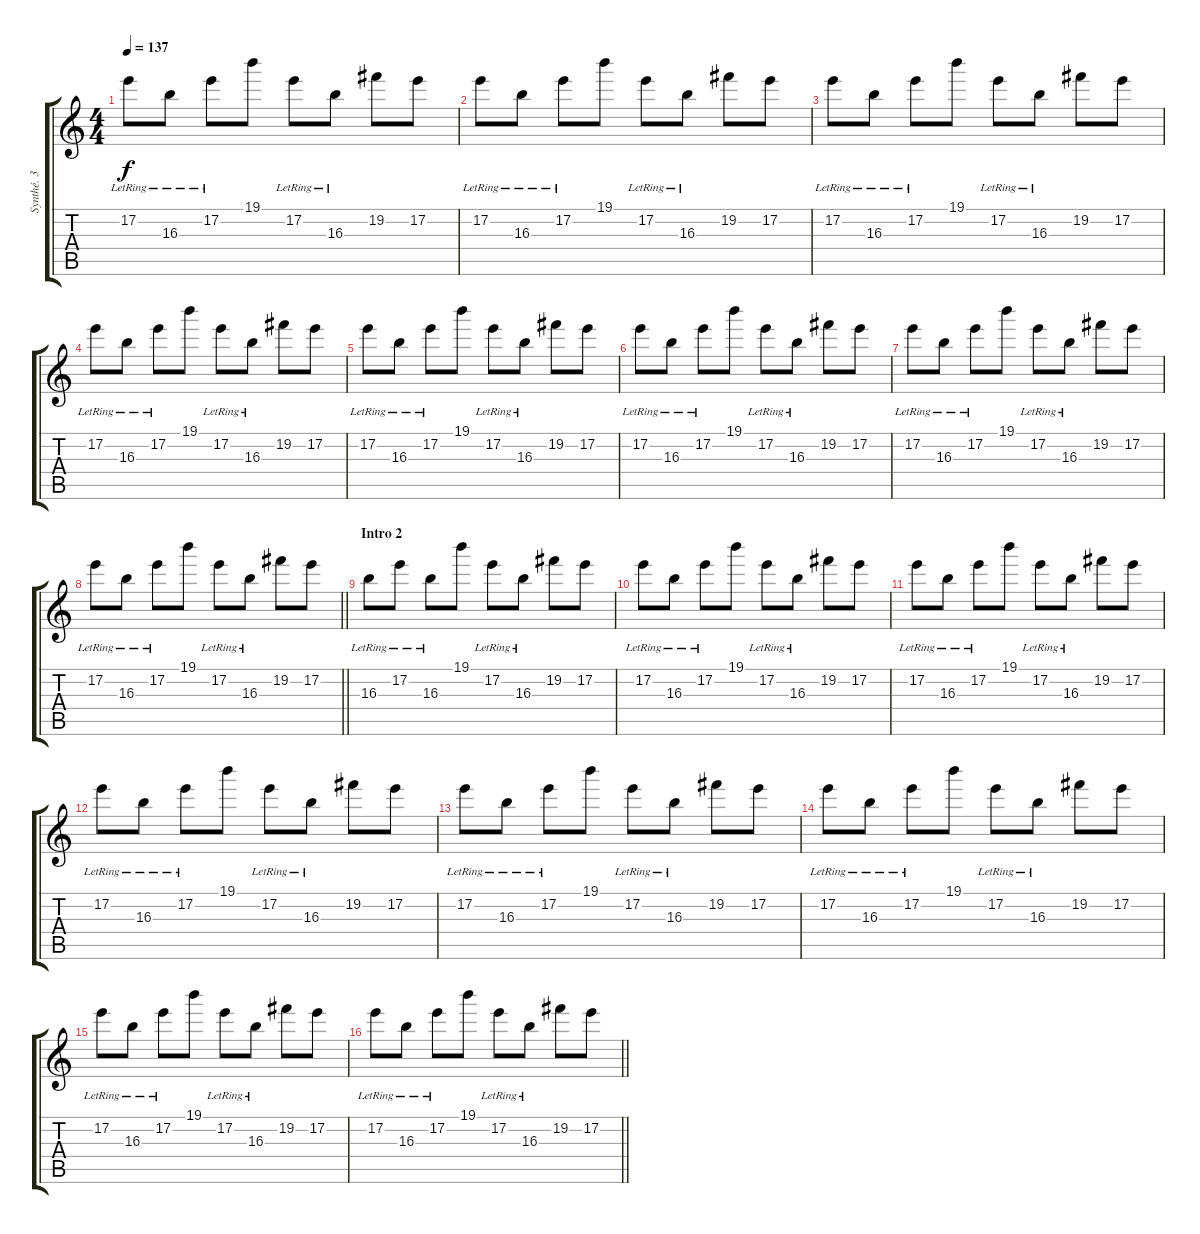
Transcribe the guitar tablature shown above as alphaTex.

\track ("Synthé. 3" "Synthé. 3") {instrument electricguitarjazz}
\staff {score tabs}
\tuning (E4 B3 G3 D3 A2 E2) {hide}
\ts (4 4)
\tempo 137
\clef g2
\ks c
17.2{lr}.8{dy f} 16.3{lr}.8 17.2{lr}.8 19.1.8 17.2{lr}.8 16.3{lr}.8 19.2.8 17.2.8 |
17.2{lr}.8 16.3{lr}.8 17.2{lr}.8 19.1.8 17.2{lr}.8 16.3{lr}.8 19.2.8 17.2.8 |
17.2{lr}.8 16.3{lr}.8 17.2{lr}.8 19.1.8 17.2{lr}.8 16.3{lr}.8 19.2.8 17.2.8 |
17.2{lr}.8 16.3{lr}.8 17.2{lr}.8 19.1.8 17.2{lr}.8 16.3{lr}.8 19.2.8 17.2.8 |
17.2{lr}.8 16.3{lr}.8 17.2{lr}.8 19.1.8 17.2{lr}.8 16.3{lr}.8 19.2.8 17.2.8 |
17.2{lr}.8 16.3{lr}.8 17.2{lr}.8 19.1.8 17.2{lr}.8 16.3{lr}.8 19.2.8 17.2.8 |
17.2{lr}.8 16.3{lr}.8 17.2{lr}.8 19.1.8 17.2{lr}.8 16.3{lr}.8 19.2.8 17.2.8 |
\barLineRight lightlight
17.2{lr}.8 16.3{lr}.8 17.2{lr}.8 19.1.8 17.2{lr}.8 16.3{lr}.8 19.2.8 17.2.8 |
\section ("" "Intro 2")
16.3{lr}.8 17.2{lr}.8 16.3{lr}.8 19.1.8 17.2{lr}.8 16.3{lr}.8 19.2.8 17.2.8 |
17.2{lr}.8 16.3{lr}.8 17.2{lr}.8 19.1.8 17.2{lr}.8 16.3{lr}.8 19.2.8 17.2.8 |
17.2{lr}.8 16.3{lr}.8 17.2{lr}.8 19.1.8 17.2{lr}.8 16.3{lr}.8 19.2.8 17.2.8 |
17.2{lr}.8 16.3{lr}.8 17.2{lr}.8 19.1.8 17.2{lr}.8 16.3{lr}.8 19.2.8 17.2.8 |
17.2{lr}.8 16.3{lr}.8 17.2{lr}.8 19.1.8 17.2{lr}.8 16.3{lr}.8 19.2.8 17.2.8 |
17.2{lr}.8 16.3{lr}.8 17.2{lr}.8 19.1.8 17.2{lr}.8 16.3{lr}.8 19.2.8 17.2.8 |
17.2{lr}.8 16.3{lr}.8 17.2{lr}.8 19.1.8 17.2{lr}.8 16.3{lr}.8 19.2.8 17.2.8 |
\barLineRight lightlight
17.2{lr}.8 16.3{lr}.8 17.2{lr}.8 19.1.8 17.2{lr}.8 16.3{lr}.8 19.2.8 17.2.8
